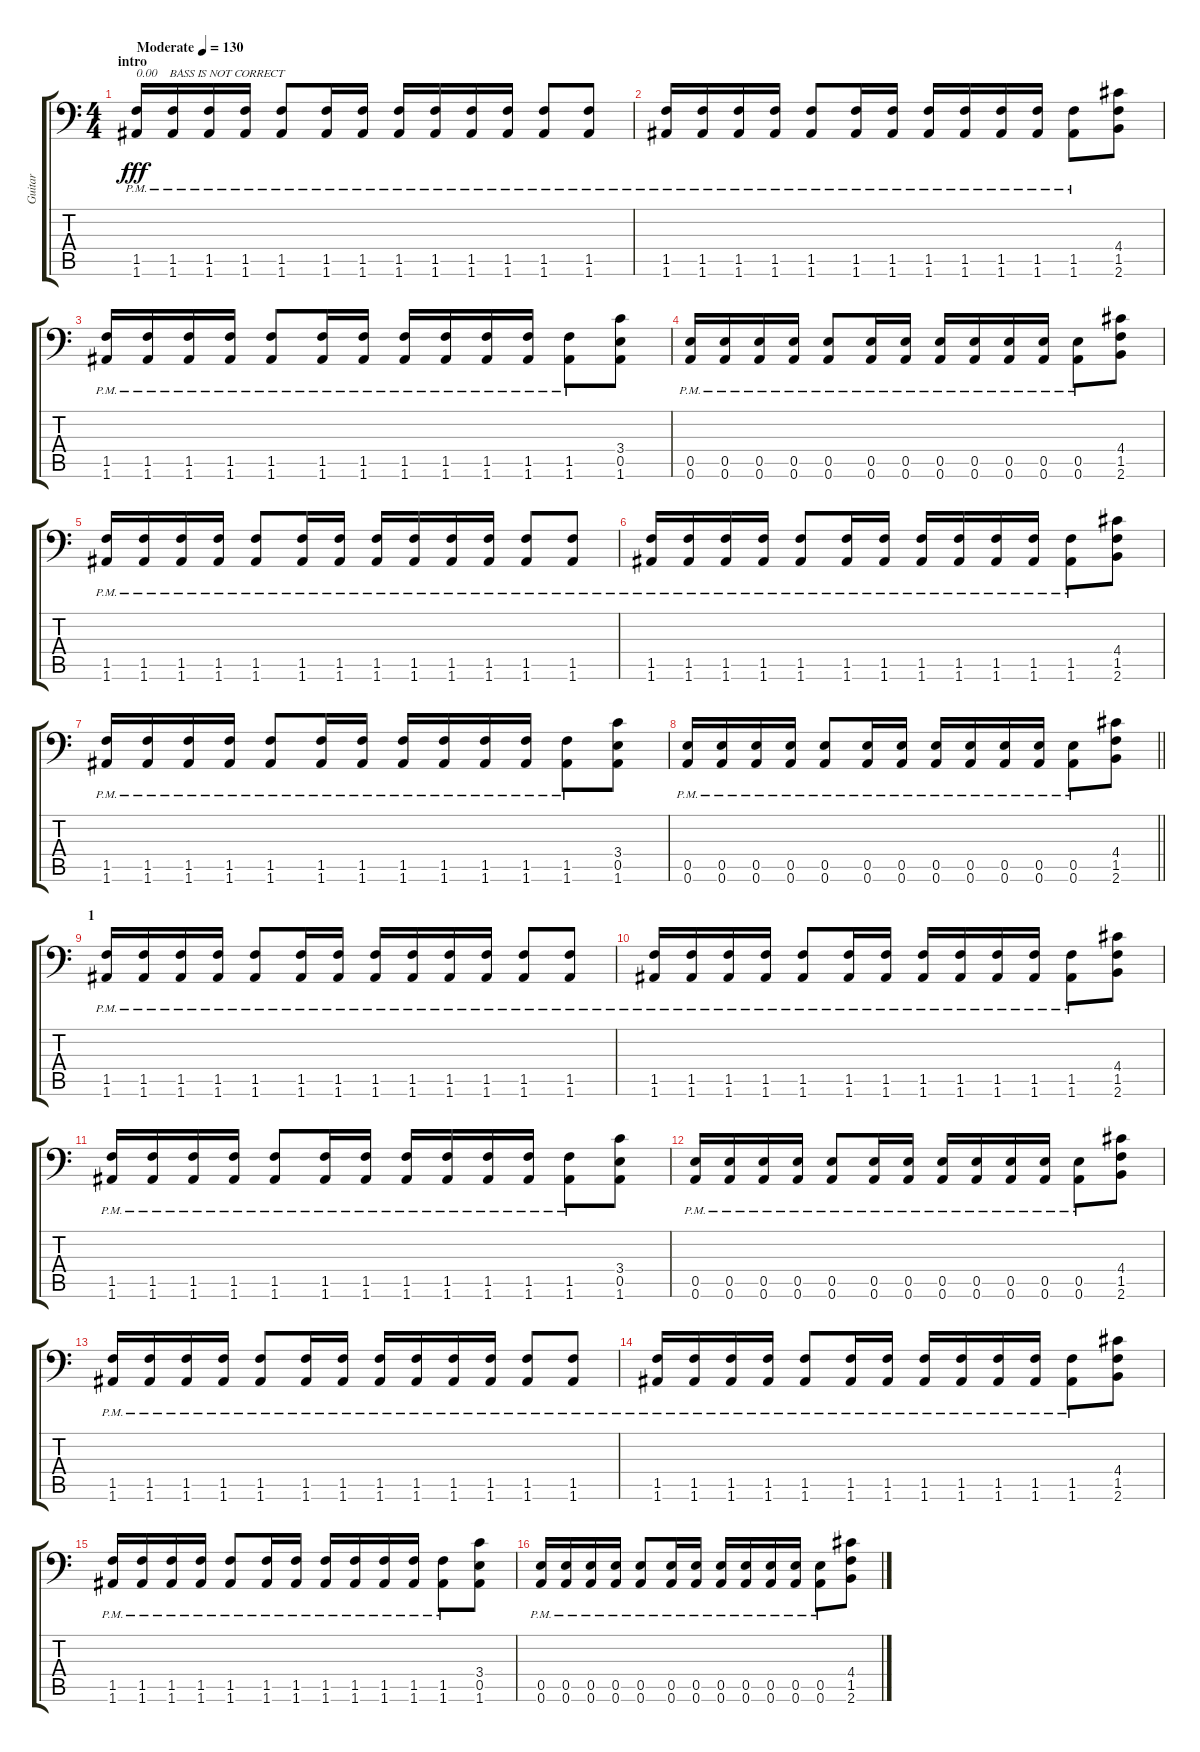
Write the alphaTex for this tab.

\track ("Guitar" "Guitar") {instrument distortionguitar}
\staff {score tabs}
\tuning (B3 Gb3 D3 A2 E2 A1) {hide}
\ts (4 4)
\section ("" "intro")
\tempo (130 "Moderate")
\clef f4
\ks c
(1.5{pm} 1.6{pm}).16{txt "0.00    BASS IS NOT CORRECT" dy fff instrument distortionguitar} (1.5{pm} 1.6{pm}).16 (1.5{pm} 1.6{pm}).16 (1.5{pm} 1.6{pm}).16 (1.5{pm} 1.6{pm}).8 (1.5{pm} 1.6{pm}).16 (1.5{pm} 1.6{pm}).16 (1.5{pm} 1.6{pm}).16 (1.5{pm} 1.6{pm}).16 (1.5{pm} 1.6{pm}).16 (1.5{pm} 1.6{pm}).16 (1.5{pm} 1.6{pm}).8 (1.5{pm} 1.6{pm}).8 |
(1.5{pm} 1.6{pm}).16 (1.5{pm} 1.6{pm}).16 (1.5{pm} 1.6{pm}).16 (1.5{pm} 1.6{pm}).16 (1.5{pm} 1.6{pm}).8 (1.5{pm} 1.6{pm}).16 (1.5{pm} 1.6{pm}).16 (1.5{pm} 1.6{pm}).16 (1.5{pm} 1.6{pm}).16 (1.5{pm} 1.6{pm}).16 (1.5{pm} 1.6{pm}).16 (1.5{pm} 1.6{pm}).8 (4.4 1.5 2.6).8 |
(1.5{pm} 1.6{pm}).16 (1.5{pm} 1.6{pm}).16 (1.5{pm} 1.6{pm}).16 (1.5{pm} 1.6{pm}).16 (1.5{pm} 1.6{pm}).8 (1.5{pm} 1.6{pm}).16 (1.5{pm} 1.6{pm}).16 (1.5{pm} 1.6{pm}).16 (1.5{pm} 1.6{pm}).16 (1.5{pm} 1.6{pm}).16 (1.5{pm} 1.6{pm}).16 (1.5{pm} 1.6{pm}).8 (3.4 0.5 1.6).8 |
(0.5{pm} 0.6{pm}).16 (0.5{pm} 0.6{pm}).16 (0.5{pm} 0.6{pm}).16 (0.5{pm} 0.6{pm}).16 (0.5{pm} 0.6{pm}).8 (0.5{pm} 0.6{pm}).16 (0.5{pm} 0.6{pm}).16 (0.5{pm} 0.6{pm}).16 (0.5{pm} 0.6{pm}).16 (0.5{pm} 0.6{pm}).16 (0.5{pm} 0.6{pm}).16 (0.5{pm} 0.6{pm}).8 (4.4 1.5 2.6).8 |
(1.5{pm} 1.6{pm}).16 (1.5{pm} 1.6{pm}).16 (1.5{pm} 1.6{pm}).16 (1.5{pm} 1.6{pm}).16 (1.5{pm} 1.6{pm}).8 (1.5{pm} 1.6{pm}).16 (1.5{pm} 1.6{pm}).16 (1.5{pm} 1.6{pm}).16 (1.5{pm} 1.6{pm}).16 (1.5{pm} 1.6{pm}).16 (1.5{pm} 1.6{pm}).16 (1.5{pm} 1.6{pm}).8 (1.5{pm} 1.6{pm}).8 |
(1.5{pm} 1.6{pm}).16 (1.5{pm} 1.6{pm}).16 (1.5{pm} 1.6{pm}).16 (1.5{pm} 1.6{pm}).16 (1.5{pm} 1.6{pm}).8 (1.5{pm} 1.6{pm}).16 (1.5{pm} 1.6{pm}).16 (1.5{pm} 1.6{pm}).16 (1.5{pm} 1.6{pm}).16 (1.5{pm} 1.6{pm}).16 (1.5{pm} 1.6{pm}).16 (1.5{pm} 1.6{pm}).8 (4.4 1.5 2.6).8 |
(1.5{pm} 1.6{pm}).16 (1.5{pm} 1.6{pm}).16 (1.5{pm} 1.6{pm}).16 (1.5{pm} 1.6{pm}).16 (1.5{pm} 1.6{pm}).8 (1.5{pm} 1.6{pm}).16 (1.5{pm} 1.6{pm}).16 (1.5{pm} 1.6{pm}).16 (1.5{pm} 1.6{pm}).16 (1.5{pm} 1.6{pm}).16 (1.5{pm} 1.6{pm}).16 (1.5{pm} 1.6{pm}).8 (3.4 0.5 1.6).8 |
\barLineRight lightlight
(0.5{pm} 0.6{pm}).16 (0.5{pm} 0.6{pm}).16 (0.5{pm} 0.6{pm}).16 (0.5{pm} 0.6{pm}).16 (0.5{pm} 0.6{pm}).8 (0.5{pm} 0.6{pm}).16 (0.5{pm} 0.6{pm}).16 (0.5{pm} 0.6{pm}).16 (0.5{pm} 0.6{pm}).16 (0.5{pm} 0.6{pm}).16 (0.5{pm} 0.6{pm}).16 (0.5{pm} 0.6{pm}).8 (4.4 1.5 2.6).8 |
\section ("" "1")
(1.5{pm} 1.6{pm}).16 (1.5{pm} 1.6{pm}).16 (1.5{pm} 1.6{pm}).16 (1.5{pm} 1.6{pm}).16 (1.5{pm} 1.6{pm}).8 (1.5{pm} 1.6{pm}).16 (1.5{pm} 1.6{pm}).16 (1.5{pm} 1.6{pm}).16 (1.5{pm} 1.6{pm}).16 (1.5{pm} 1.6{pm}).16 (1.5{pm} 1.6{pm}).16 (1.5{pm} 1.6{pm}).8 (1.5{pm} 1.6{pm}).8 |
(1.5{pm} 1.6{pm}).16 (1.5{pm} 1.6{pm}).16 (1.5{pm} 1.6{pm}).16 (1.5{pm} 1.6{pm}).16 (1.5{pm} 1.6{pm}).8 (1.5{pm} 1.6{pm}).16 (1.5{pm} 1.6{pm}).16 (1.5{pm} 1.6{pm}).16 (1.5{pm} 1.6{pm}).16 (1.5{pm} 1.6{pm}).16 (1.5{pm} 1.6{pm}).16 (1.5{pm} 1.6{pm}).8 (4.4 1.5 2.6).8 |
(1.5{pm} 1.6{pm}).16 (1.5{pm} 1.6{pm}).16 (1.5{pm} 1.6{pm}).16 (1.5{pm} 1.6{pm}).16 (1.5{pm} 1.6{pm}).8 (1.5{pm} 1.6{pm}).16 (1.5{pm} 1.6{pm}).16 (1.5{pm} 1.6{pm}).16 (1.5{pm} 1.6{pm}).16 (1.5{pm} 1.6{pm}).16 (1.5{pm} 1.6{pm}).16 (1.5{pm} 1.6{pm}).8 (3.4 0.5 1.6).8 |
(0.5{pm} 0.6{pm}).16 (0.5{pm} 0.6{pm}).16 (0.5{pm} 0.6{pm}).16 (0.5{pm} 0.6{pm}).16 (0.5{pm} 0.6{pm}).8 (0.5{pm} 0.6{pm}).16 (0.5{pm} 0.6{pm}).16 (0.5{pm} 0.6{pm}).16 (0.5{pm} 0.6{pm}).16 (0.5{pm} 0.6{pm}).16 (0.5{pm} 0.6{pm}).16 (0.5{pm} 0.6{pm}).8 (4.4 1.5 2.6).8 |
(1.5{pm} 1.6{pm}).16 (1.5{pm} 1.6{pm}).16 (1.5{pm} 1.6{pm}).16 (1.5{pm} 1.6{pm}).16 (1.5{pm} 1.6{pm}).8 (1.5{pm} 1.6{pm}).16 (1.5{pm} 1.6{pm}).16 (1.5{pm} 1.6{pm}).16 (1.5{pm} 1.6{pm}).16 (1.5{pm} 1.6{pm}).16 (1.5{pm} 1.6{pm}).16 (1.5{pm} 1.6{pm}).8 (1.5{pm} 1.6{pm}).8 |
(1.5{pm} 1.6{pm}).16 (1.5{pm} 1.6{pm}).16 (1.5{pm} 1.6{pm}).16 (1.5{pm} 1.6{pm}).16 (1.5{pm} 1.6{pm}).8 (1.5{pm} 1.6{pm}).16 (1.5{pm} 1.6{pm}).16 (1.5{pm} 1.6{pm}).16 (1.5{pm} 1.6{pm}).16 (1.5{pm} 1.6{pm}).16 (1.5{pm} 1.6{pm}).16 (1.5{pm} 1.6{pm}).8 (4.4 1.5 2.6).8 |
(1.5{pm} 1.6{pm}).16 (1.5{pm} 1.6{pm}).16 (1.5{pm} 1.6{pm}).16 (1.5{pm} 1.6{pm}).16 (1.5{pm} 1.6{pm}).8 (1.5{pm} 1.6{pm}).16 (1.5{pm} 1.6{pm}).16 (1.5{pm} 1.6{pm}).16 (1.5{pm} 1.6{pm}).16 (1.5{pm} 1.6{pm}).16 (1.5{pm} 1.6{pm}).16 (1.5{pm} 1.6{pm}).8 (3.4 0.5 1.6).8 |
(0.5{pm} 0.6{pm}).16 (0.5{pm} 0.6{pm}).16 (0.5{pm} 0.6{pm}).16 (0.5{pm} 0.6{pm}).16 (0.5{pm} 0.6{pm}).8 (0.5{pm} 0.6{pm}).16 (0.5{pm} 0.6{pm}).16 (0.5{pm} 0.6{pm}).16 (0.5{pm} 0.6{pm}).16 (0.5{pm} 0.6{pm}).16 (0.5{pm} 0.6{pm}).16 (0.5{pm} 0.6{pm}).8 (4.4 1.5 2.6).8
